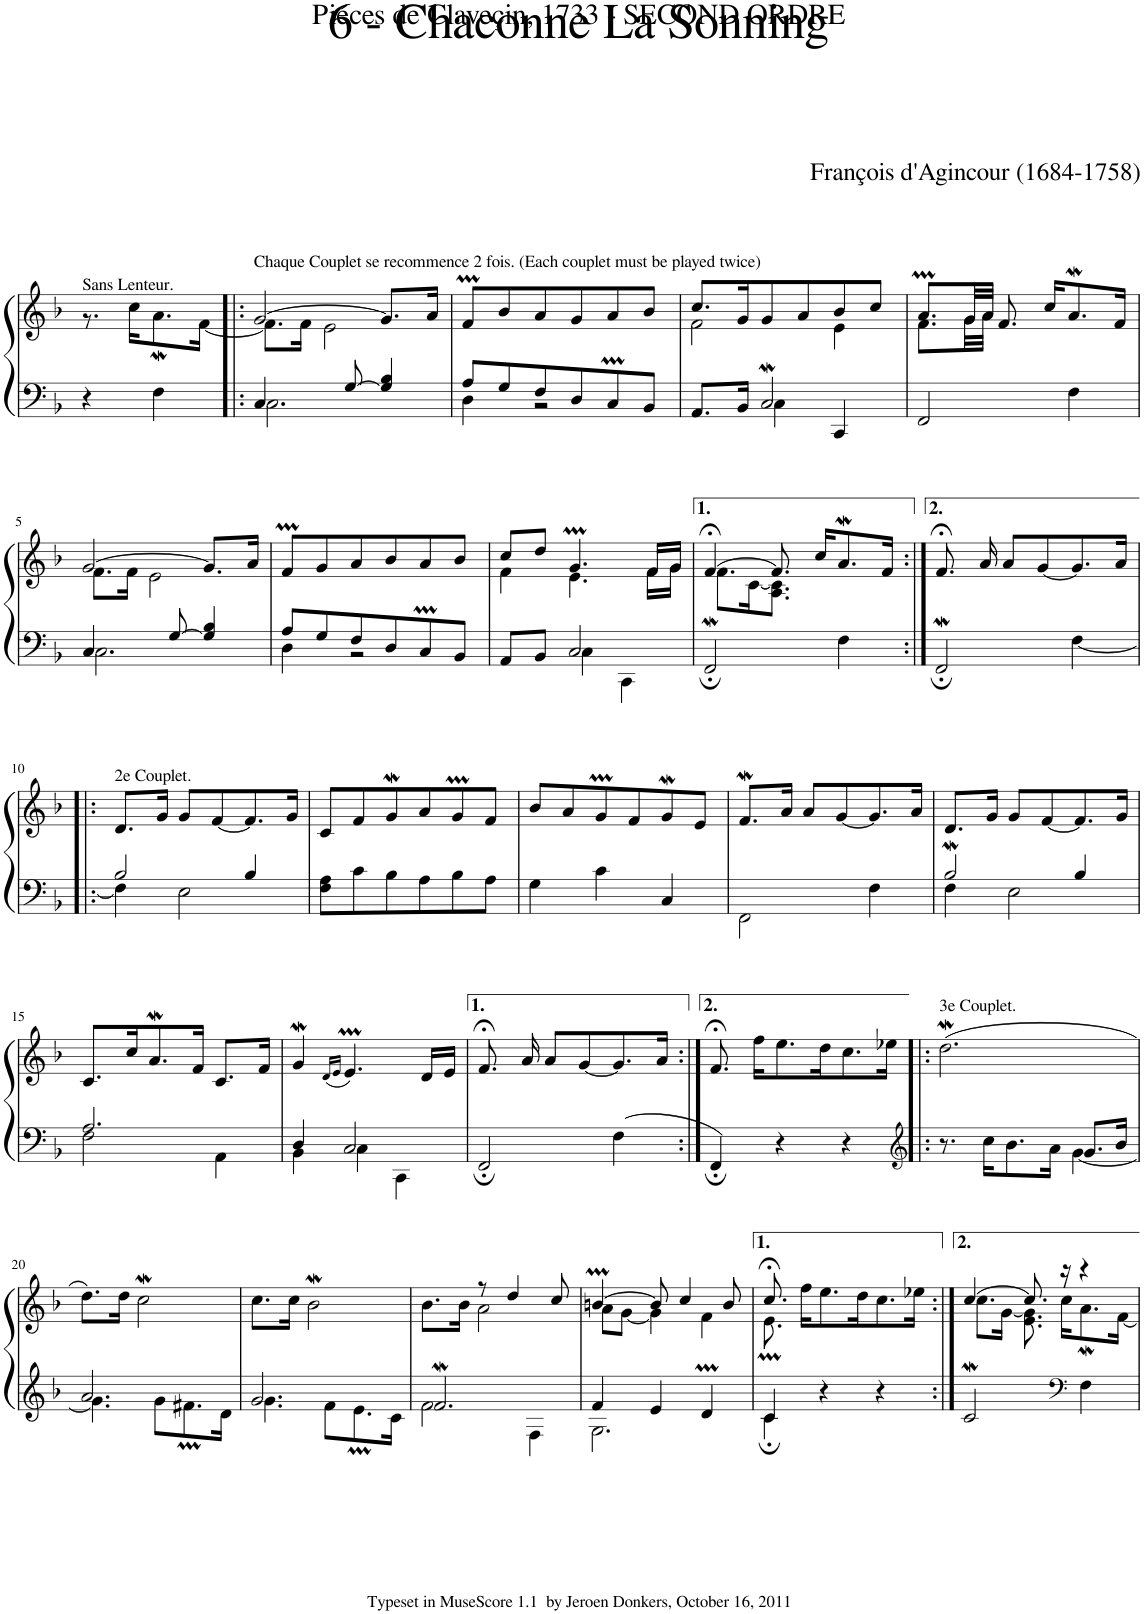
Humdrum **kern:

**kern	**kern
*part1	*part1
*staff2	*staff1
*I"Harpsichord	*
*I'Hpschd	*
*clefF4	*clefG2
*k[b-]	*k[b-]
*M3/4	*M3/4
=	=
*	*^
!	!LO:TX:a:t=Sans Lenteur.	!
4r	2ryy	8.r
.	.	16cc\KL
4F\	.	8.aW\
.	.	[16f\Jk
=1!|:	=1!|:	=1!|:
*^	*	*
!	!	!LO:TX:a:t=Chaque Couplet se recommence 2 fois. (Each couplet must be played twice)	!
4.C/	2.C\	[2g/	8.f\L]
.	.	.	16f\Jk
.	.	.	2e\
[8G/	.	.	.
4G/] 4B-/	.	8.g/L]	.
.	.	16a/Jk	.
*	*	*v	*v
=2	=2	=2
8A/L	4D\	8fM/L
8G/	.	8b-/
8F/	2r	8a/
8D/	.	8g/
8CM/	.	8a/
8BB-/J	.	8b-/J
=3	=3	=3
*	*	*^
8.AA/L	4ryy	8.cc/L	2f\
16BB-/Jk	.	16g/K	.
2CW/	4C\	8g/	.
.	.	8a/	.
.	4CC/	8b-/	4e\
.	.	8cc/J	.
*v	*v	*	*
=4	=4	=4
2FF/	8.am/L	8.f\L
.	32g/LL	32g\LL
.	32a/JJJ	32a\JJJ
.	8.f/	2ryy
.	16cc/KL	.
4F\	8.aW/	.
.	16f/Jk	.
!!LO:LB:g=z	!!
=5	=5	=5
*^	*	*
4.C/	2.C\	8.f\L	[2g/
.	.	16f\Jk	.
.	.	2e\	.
[8G/	.	.	.
4G/] 4B-/	.	.	8.g/L]
.	.	.	16a/Jk
*	*	*v	*v
=6	=6	=6
8A/L	4D\	8fM/L
8G/	.	8g/
8F/	2r	8a/
8D/	.	8b-/
8CM/	.	8a/
8BB-/J	.	8b-/J
=7	=7	=7
*	*	*^
8AA/L	4ryy	8cc/L	4f\
8BB-/J	.	8dd/J	.
2C/	4C\	4.gM/	4.e\
.	4CC\	.	.
.	.	16f/LL	16f\LL
.	.	16g/JJ	16g\JJ
*v	*v	*	*
=8	=8	=8
2FF;w/	[4f;</	8.f\L
.	.	[16c\K
.	8.f/]	8.A\ 8.c\]J
.	16cc/KL	16ryy
4F\	8.aW/	4ryy
.	16f/Jk	.
*	*v	*v
=9:|!	=9:|!
2FF;w/	8.f;</
.	16a/
.	8a/L
.	[8g/
[4F\	8.g/]
.	16a/Jk
!!LO:LB:g=z
=10!|:	=10!|:
*^	*
!	!	!LO:TX:a:t=2e Couplet.
4F\]	2B-/	8.d/L
.	.	16g/Jk
2E\	.	8g/L
.	.	[8f/
.	4B-/	8.f/]
.	.	16g/Jk
*v	*v	*
=11	=11
8F\ 8A\L	8c/L
8c\	8f/
8B-\	8gW/
8A\	8a/
8B-\	8gM/
8A\J	8f/J
=12	=12
4G\	8b-/L
.	8a/
4c\	8gM/
.	8f/
4C/	8gW/
.	8e/J
=13	=13
*^	*
2.ryy	2FF\	8.fw/L
.	.	16a/Jk
.	.	8a/L
.	.	[8g/
.	4F\	8.g/]
.	.	16a/Jk
=14	=14	=14
2B-w/	4F\	8.d/L
.	.	16g/Jk
.	2E\	8g/L
.	.	[8f/
4B-/	.	8.f/]
.	.	16g/Jk
!!LO:LB:g=z
=15	=15	=15
2.A/	2F\	8.c/L
.	.	16cc/K
.	.	8.aW/
.	.	16f/Jk
.	4AA\	8.c/L
.	.	16f/Jk
=16	=16	=16
4D/	4BB-\	4gW/
.	.	(16qd/LL
.	.	16qe/JJ
2C/	4C\	4.em/)
.	4CC\	.
.	.	16d/LL
.	.	16e/JJ
*v	*v	*
=17	=17
2FF;/	8.f;</
.	16a/
.	8a/L
.	[8g/
4F\	8.g/]
.	16a/Jk
=18:|!	=18:|!
4FF;/	8.f;</
.	16ff\KL
4r	8.ee\
.	16dd\K
4r	8.cc\
.	16ee-X\Jk
=19!|:	=19!|:
*clefG2	*
*^	*
!	!	!LO:TX:a:t=3e Couplet.
8.r	2ryy	(2.ddW\
16cc\KL	.	.
8.b-\	.	.
16a\Jk	.	.
8.g/L	[4g\	.
16b-/Jk	.	.
!!LO:LB:g=z
=20	=20	=20
2.a/	4.g\]	8.dd\L)
.	.	16dd\Jk
.	.	2ccW\
.	8g\L	.
.	8.f#Xm\	.
.	16d\Jk	.
=21	=21	=21
2.g/	4.g\	8.cc\L
.	.	16cc\Jk
.	.	2b-w\
.	8f\L	.
.	8.em\	.
.	16c\Jk	.
=22	=22	=22
*	*	*^
2.fw/	2f\	8.b-\L	4ryy
.	.	16b-\Jk	.
.	.	8r	2a\
.	.	4dd/	.
.	4F\	.	.
.	.	8cc/	.
=23	=23	=23	=23
4f/	2.G\	[4bnm/	8a\L
.	.	.	[8g\J
4e/	.	8b/]	4g\]
.	.	4cc/	.
4dM/	.	.	4f\
.	.	8b/	.
=24	=24	=24	=24
4c;/	4c\	8.cc;</	8.em\
.	.	16ff\KL	16ryy
4r	2ryy	8.ee\	2ryy
.	.	16dd\K	.
4r	.	8.cc\	.
.	.	16ee-X\Jk	.
*v	*v	*	*
=25:|!	=25:|!	=25:|!
2cW/	[4cc/	8.cc\L
.	.	[16g\Jk
.	8.cc/]	8.e\ 8.g\]
.	16r	16cc\KL
*clefF4	*	*
4F\	4r	8.aW\
.	.	[16f\Jk
*	*v	*v
=	=
*-	*-
